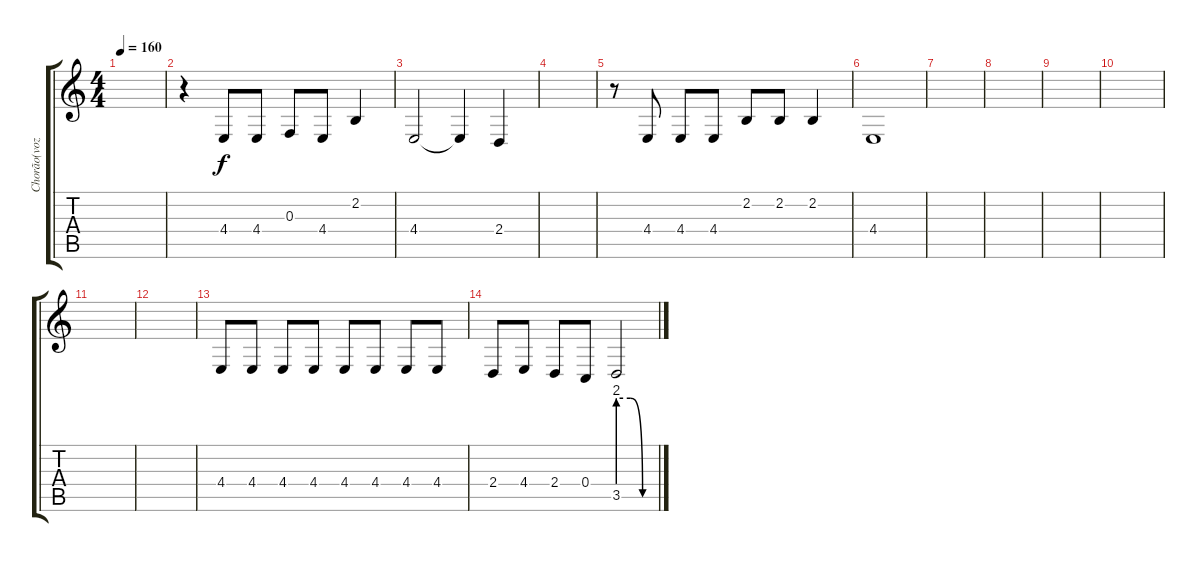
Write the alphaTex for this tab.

\track ("Chorão(voz)" "Chorão(voz") {instrument bassoon}
\staff {score tabs}
\tuning (D4 A3 F3 C3 G2 D2) {hide}
\ts (4 4)
\tempo 160
\clef g2
\ks c
|
r.4 4.4.8 4.4.8 0.3.8 4.4.8 2.2.4 |
4.4.2 4.4{t}.4 2.4.4 |
|
r.8 4.4.8 4.4.8 4.4.8 2.2.8 2.2.8 2.2.4 |
4.4.1 |
|
|
|
|
|
|
4.4.8 4.4.8 4.4.8 4.4.8 4.4.8 4.4.8 4.4.8 4.4.8 |
2.4.8 4.4.8 2.4.8 0.4.8 3.5{be (custom 0 8 20 8 40 0 60 0)}.2
